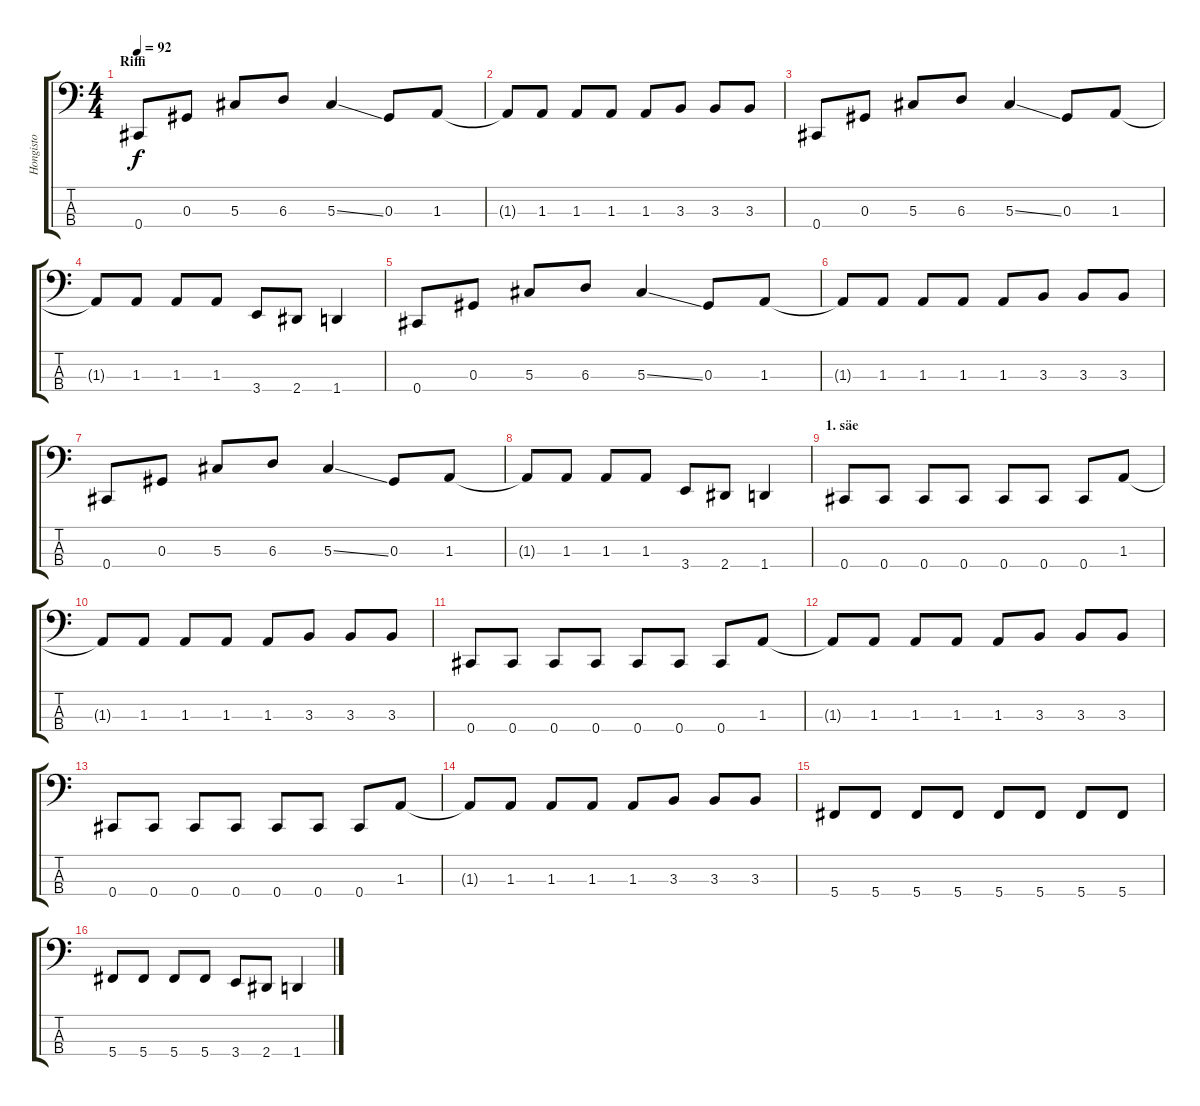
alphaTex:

\track ("Hongisto" "Hongisto") {instrument electricbassfinger}
\staff {score tabs}
\tuning (Gb2 Db2 Ab1 Db1) {hide}
\ts (4 4)
\section ("" "Riffi")
\tempo 92
\clef f4
\ks c
0.4.8{dy f instrument electricbassfinger} 0.3.8 5.3.8 6.3.8 5.3{ss}.4 0.3.8 1.3.8 |
1.3{t}.8 1.3.8 1.3.8 1.3.8 1.3.8 3.3.8 3.3.8 3.3.8 |
0.4.8 0.3.8 5.3.8 6.3.8 5.3{ss}.4 0.3.8 1.3.8 |
1.3{t}.8 1.3.8 1.3.8 1.3.8 3.4.8 2.4.8 1.4.4 |
0.4.8 0.3.8 5.3.8 6.3.8 5.3{ss}.4 0.3.8 1.3.8 |
1.3{t}.8 1.3.8 1.3.8 1.3.8 1.3.8 3.3.8 3.3.8 3.3.8 |
0.4.8 0.3.8 5.3.8 6.3.8 5.3{ss}.4 0.3.8 1.3.8 |
1.3{t}.8 1.3.8 1.3.8 1.3.8 3.4.8 2.4.8 1.4.4 |
\section ("" "1. säe")
0.4.8 0.4.8 0.4.8 0.4.8 0.4.8 0.4.8 0.4.8 1.3.8 |
1.3{t}.8 1.3.8 1.3.8 1.3.8 1.3.8 3.3.8 3.3.8 3.3.8 |
0.4.8 0.4.8 0.4.8 0.4.8 0.4.8 0.4.8 0.4.8 1.3.8 |
1.3{t}.8 1.3.8 1.3.8 1.3.8 1.3.8 3.3.8 3.3.8 3.3.8 |
0.4.8 0.4.8 0.4.8 0.4.8 0.4.8 0.4.8 0.4.8 1.3.8 |
1.3{t}.8 1.3.8 1.3.8 1.3.8 1.3.8 3.3.8 3.3.8 3.3.8 |
5.4.8 5.4.8 5.4.8 5.4.8 5.4.8 5.4.8 5.4.8 5.4.8 |
5.4.8 5.4.8 5.4.8 5.4.8 3.4.8 2.4.8 1.4.4
